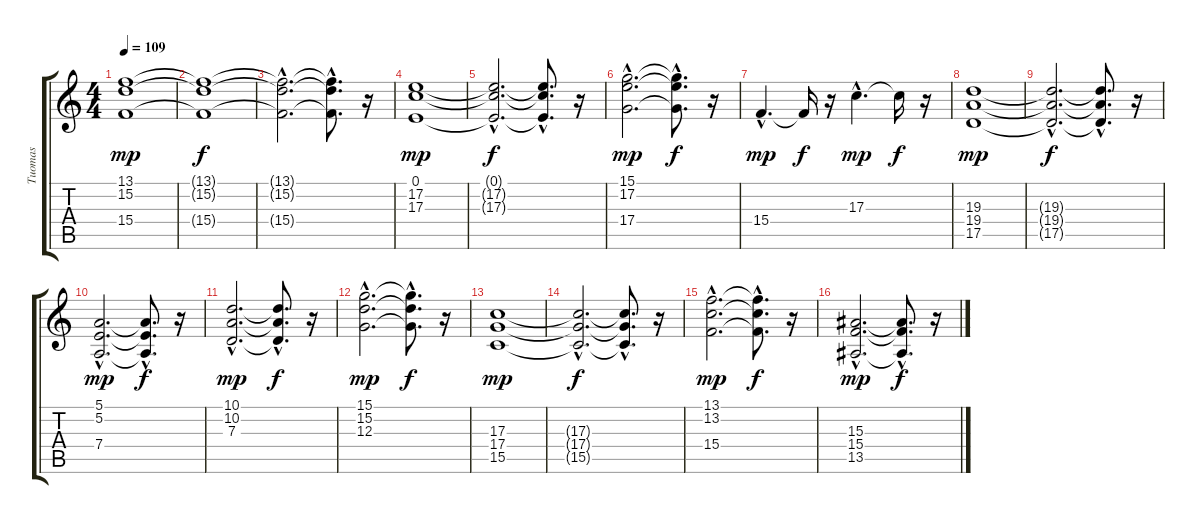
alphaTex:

\track ("Tuomas" "Tuomas") {instrument pad4choir}
\staff {score tabs}
\tuning (E4 B3 G3 D3 A2 E2) {hide}
\ts (4 4)
\tempo 109
\clef g2
\ks c
(13.1 15.2 15.4).1{dy mp volume 4} |
(13.1{t} 15.2{t} 15.4{t}).1{dy f} |
(13.1{hac t} 15.2{hac t} 15.4{hac t}).2{d} (13.1{hac t} 15.2{hac t} 15.4{hac t}).8{d} r.16 |
(0.1 17.2 17.3).1{dy mp volume 15} |
(0.1{hac t} 17.2{hac t} 17.3{hac t}).2{d dy f} (0.1{hac t} 17.2{hac t} 17.3{hac t}).8{d} r.16 |
(15.1{hac} 17.2{hac} 17.4{hac}).2{d dy mp} (15.1{hac t} 17.2{hac t} 17.4{hac t}).8{d dy f} r.16 |
15.4{hac}.4{d dy mp} 15.4{t}.16{dy f} r.16 17.3{hac}.4{d dy mp} 17.3{t}.16{dy f} r.16 |
(19.3 19.4 17.5).1{dy mp} |
(19.3{hac t} 19.4{hac t} 17.5{hac t}).2{d dy f} (19.3{hac t} 19.4{hac t} 17.5{hac t}).8{d} r.16 |
(5.1{hac} 5.2{hac} 7.4{hac}).2{d dy mp} (5.1{hac t} 5.2{hac t} 7.4{hac t}).8{d dy f} r.16 |
(10.1{hac} 10.2{hac} 7.3{hac}).2{d dy mp} (10.1{hac t} 10.2{hac t} 7.3{hac t}).8{d dy f} r.16 |
(15.1{hac} 15.2{hac} 12.3{hac}).2{d dy mp} (15.1{hac t} 15.2{hac t} 12.3{hac t}).8{d dy f} r.16 |
(17.3 17.4 15.5).1{dy mp} |
(17.3{hac t} 17.4{hac t} 15.5{hac t}).2{d dy f} (17.3{hac t} 17.4{hac t} 15.5{hac t}).8{d} r.16 |
(13.1{hac} 13.2{hac} 15.4{hac}).2{d dy mp} (13.1{hac t} 13.2{hac t} 15.4{hac t}).8{d dy f} r.16 |
(15.3{hac} 15.4{hac} 13.5{hac}).2{d dy mp} (15.3{hac t} 15.4{hac t} 13.5{hac t}).8{d dy f} r.16
